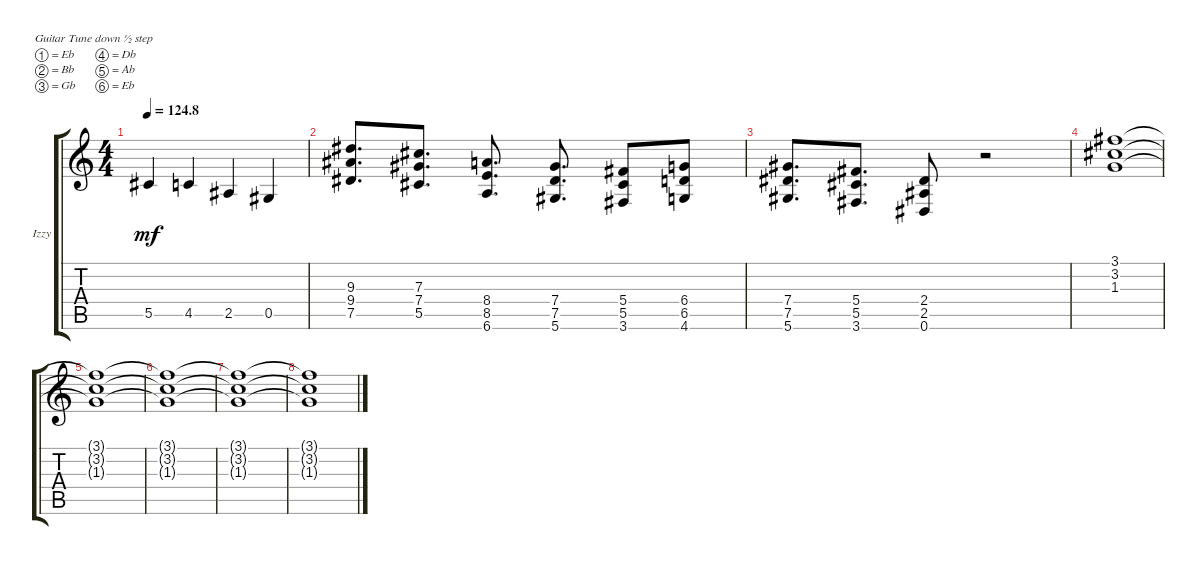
\defaultSystemsLayout 4
\bracketExtendMode groupsimilarinstruments
\firstSystemTrackNameOrientation horizontal
\otherSystemsTrackNameOrientation horizontal
\track ("Izzy" "Izzy") {instrument overdrivenguitar}
\staff {score tabs}
\tuning (Eb4 Bb3 Gb3 Db3 Ab2 Eb2)
\ts (4 4)
\tempo
124.8
\accidentals auto
\clef g2
\ottava regular
\simile none
\ks c
5.5.4{dy mf} 4.5.4 2.5.4 0.5.4 |
(9.3 9.4 7.5).8{d} (5.5 7.4 7.3).8{d} (8.4 8.5 6.6).8{d} (5.6 7.5 7.4).8{d} (5.4 5.5 3.6).8 (4.6 6.5 6.4).8 |
(7.4 7.5 5.6).8{d} (3.6 5.5 5.4).8{d} (2.4 2.5 0.6).8 r.2 |
(1.3 3.2 3.1).1 |
(3.1{t} 3.2{t} 1.3{t}).1 |
(3.1{t} 3.2{t} 1.3{t}).1 |
(3.1{t} 3.2{t} 1.3{t}).1 |
(1.3{t} 3.2{t} 3.1{t}).1
